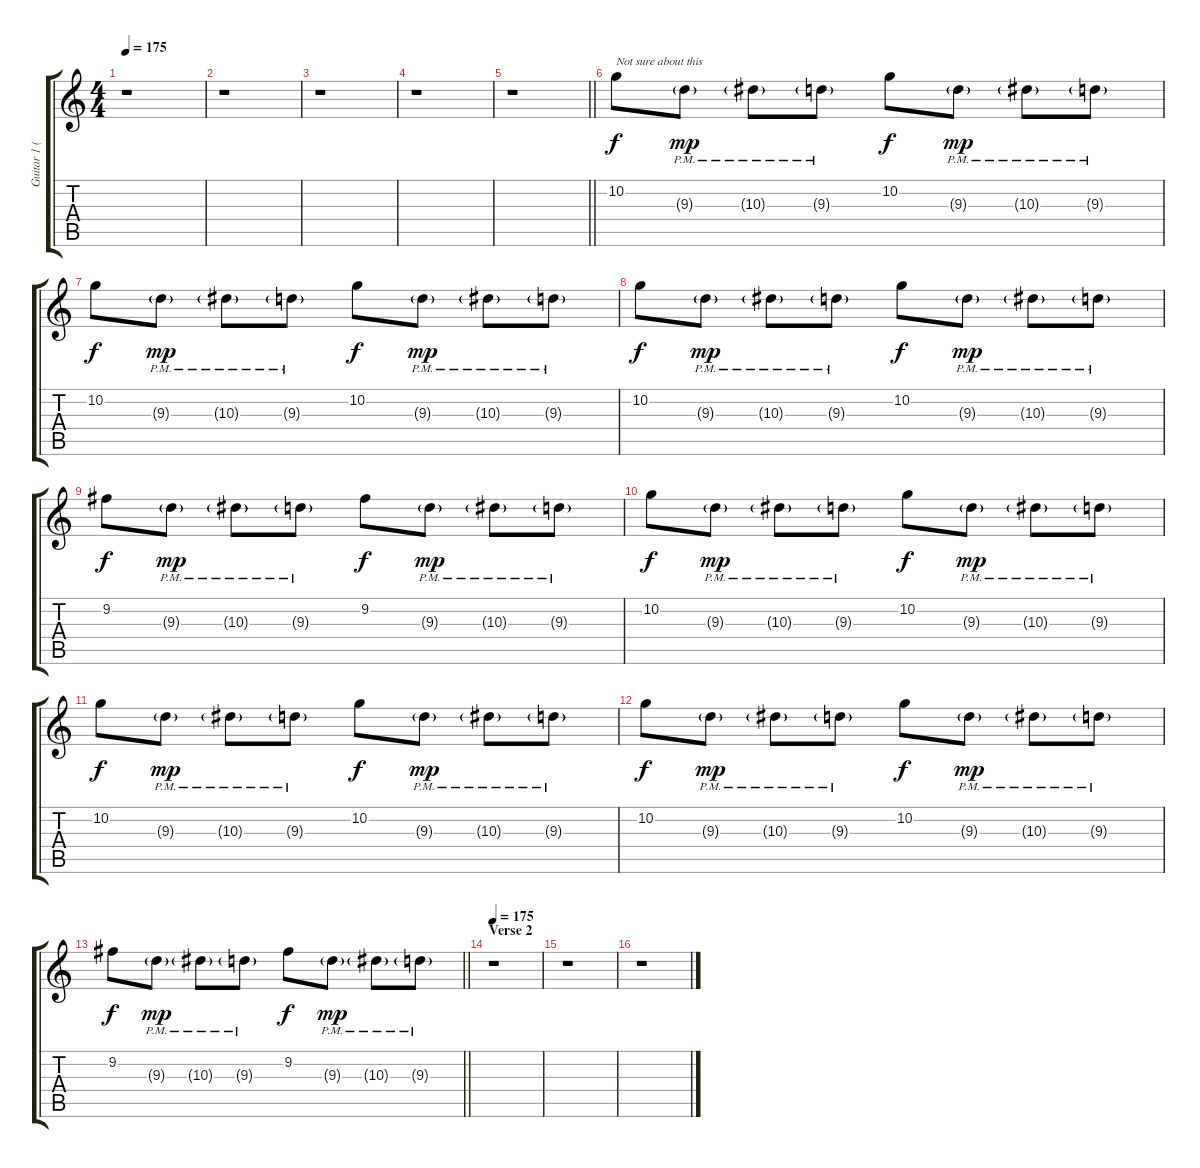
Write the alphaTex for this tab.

\track ("Guitar 1 (Lead)" "Guitar 1 (") {instrument overdrivenguitar}
\staff {score tabs}
\tuning (D4 A3 F3 C3 G2 D2) {hide}
\ts (4 4)
\tempo 175
\clef g2
\ks c
r.1{dy f} |
r.1 |
r.1 |
r.1 |
\barLineRight lightlight
r.1 |
10.2.8{txt "Not sure about this" volume 10 balance 14} 9.3{g pm}.8{dy mp} 10.3{g pm}.8 9.3{g pm}.8 10.2.8{dy f} 9.3{g pm}.8{dy mp} 10.3{g pm}.8 9.3{g pm}.8 |
10.2.8{dy f volume 10 balance 14} 9.3{g pm}.8{dy mp} 10.3{g pm}.8 9.3{g pm}.8 10.2.8{dy f} 9.3{g pm}.8{dy mp} 10.3{g pm}.8 9.3{g pm}.8 |
10.2.8{dy f volume 10 balance 14} 9.3{g pm}.8{dy mp} 10.3{g pm}.8 9.3{g pm}.8 10.2.8{dy f} 9.3{g pm}.8{dy mp} 10.3{g pm}.8 9.3{g pm}.8 |
9.2.8{dy f volume 10 balance 14} 9.3{g pm}.8{dy mp} 10.3{g pm}.8 9.3{g pm}.8 9.2.8{dy f} 9.3{g pm}.8{dy mp} 10.3{g pm}.8 9.3{g pm}.8 |
10.2.8{dy f volume 10 balance 14} 9.3{g pm}.8{dy mp} 10.3{g pm}.8 9.3{g pm}.8 10.2.8{dy f} 9.3{g pm}.8{dy mp} 10.3{g pm}.8 9.3{g pm}.8 |
10.2.8{dy f volume 10 balance 14} 9.3{g pm}.8{dy mp} 10.3{g pm}.8 9.3{g pm}.8 10.2.8{dy f} 9.3{g pm}.8{dy mp} 10.3{g pm}.8 9.3{g pm}.8 |
10.2.8{dy f volume 10 balance 14} 9.3{g pm}.8{dy mp} 10.3{g pm}.8 9.3{g pm}.8 10.2.8{dy f} 9.3{g pm}.8{dy mp} 10.3{g pm}.8 9.3{g pm}.8 |
\barLineRight lightlight
9.2.8{dy f volume 10 balance 14} 9.3{g pm}.8{dy mp} 10.3{g pm}.8 9.3{g pm}.8 9.2.8{dy f} 9.3{g pm}.8{dy mp} 10.3{g pm}.8 9.3{g pm}.8 |
\section ("" "Verse 2")
\tempo 175
r.1 |
r.1 |
r.1
